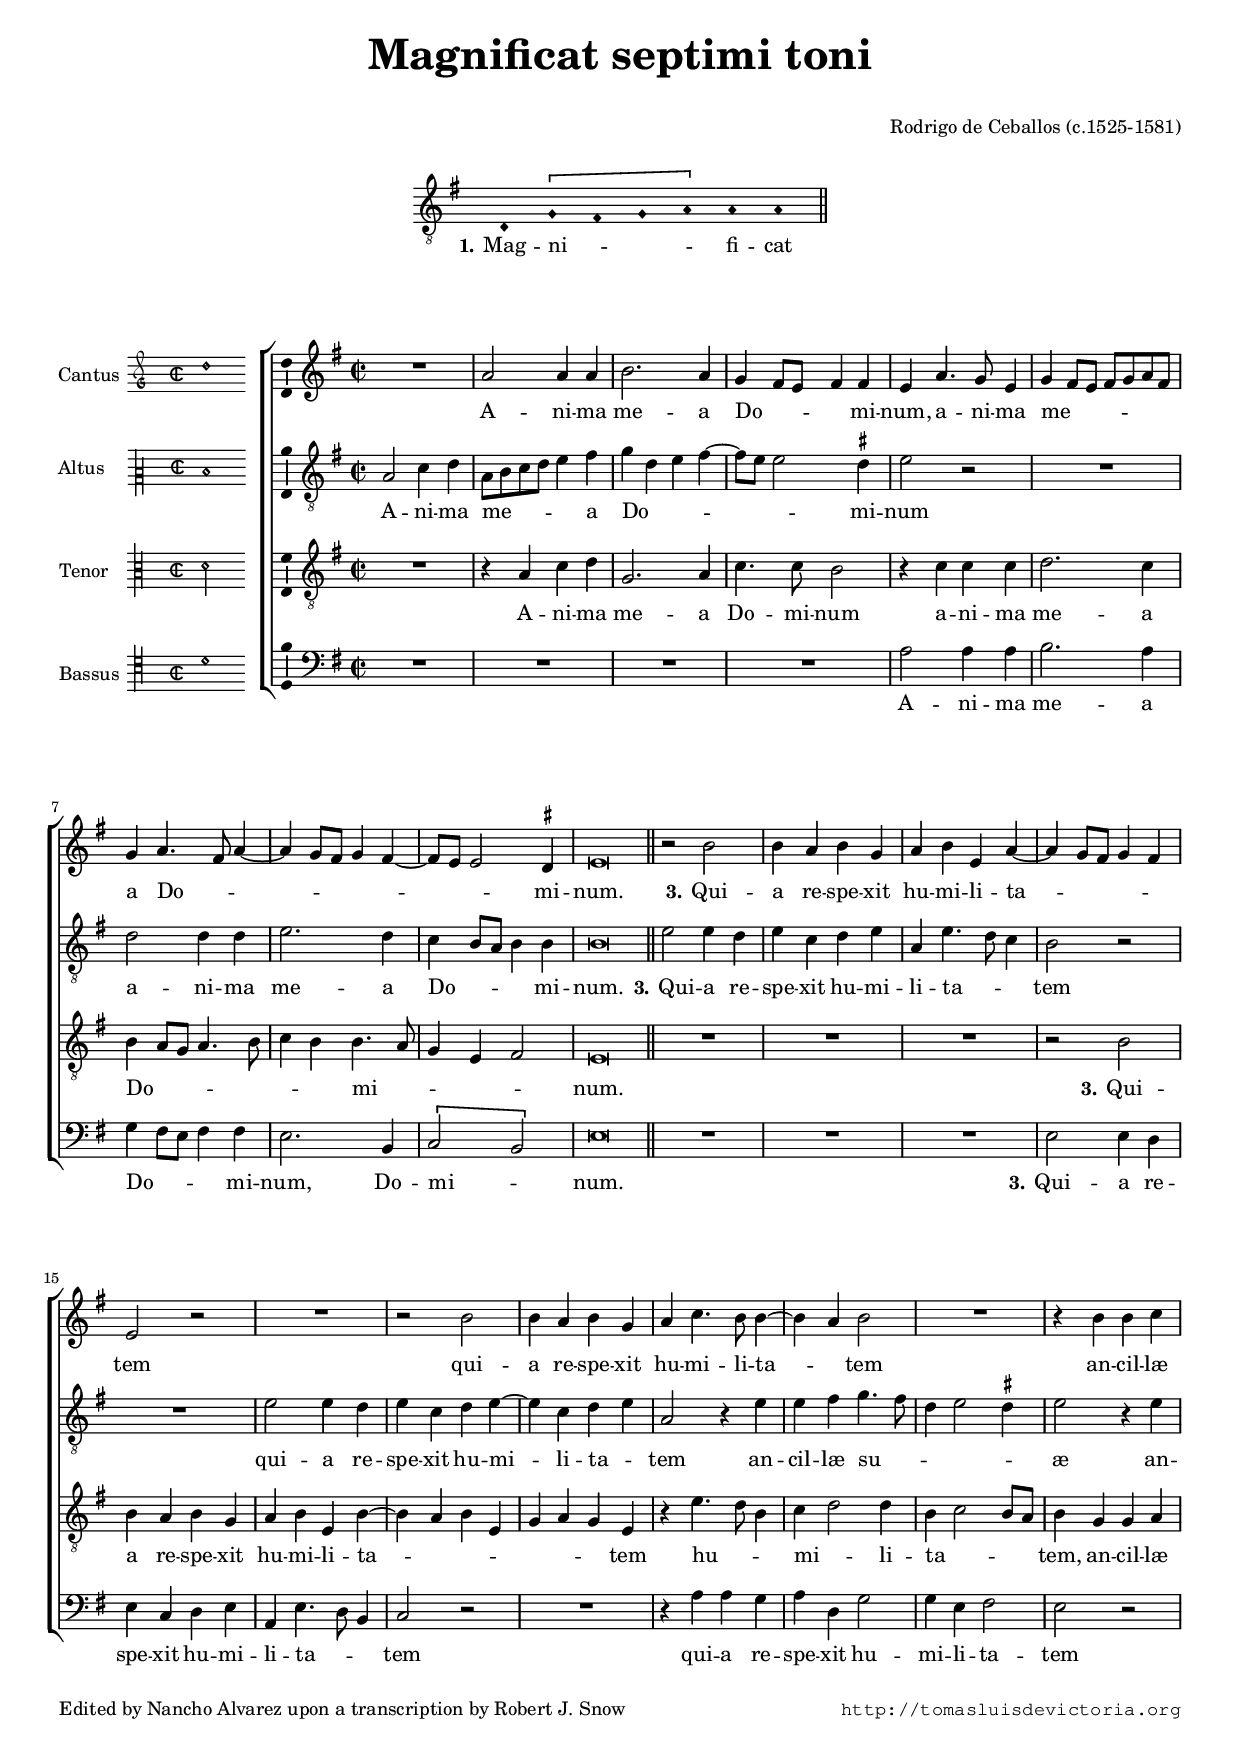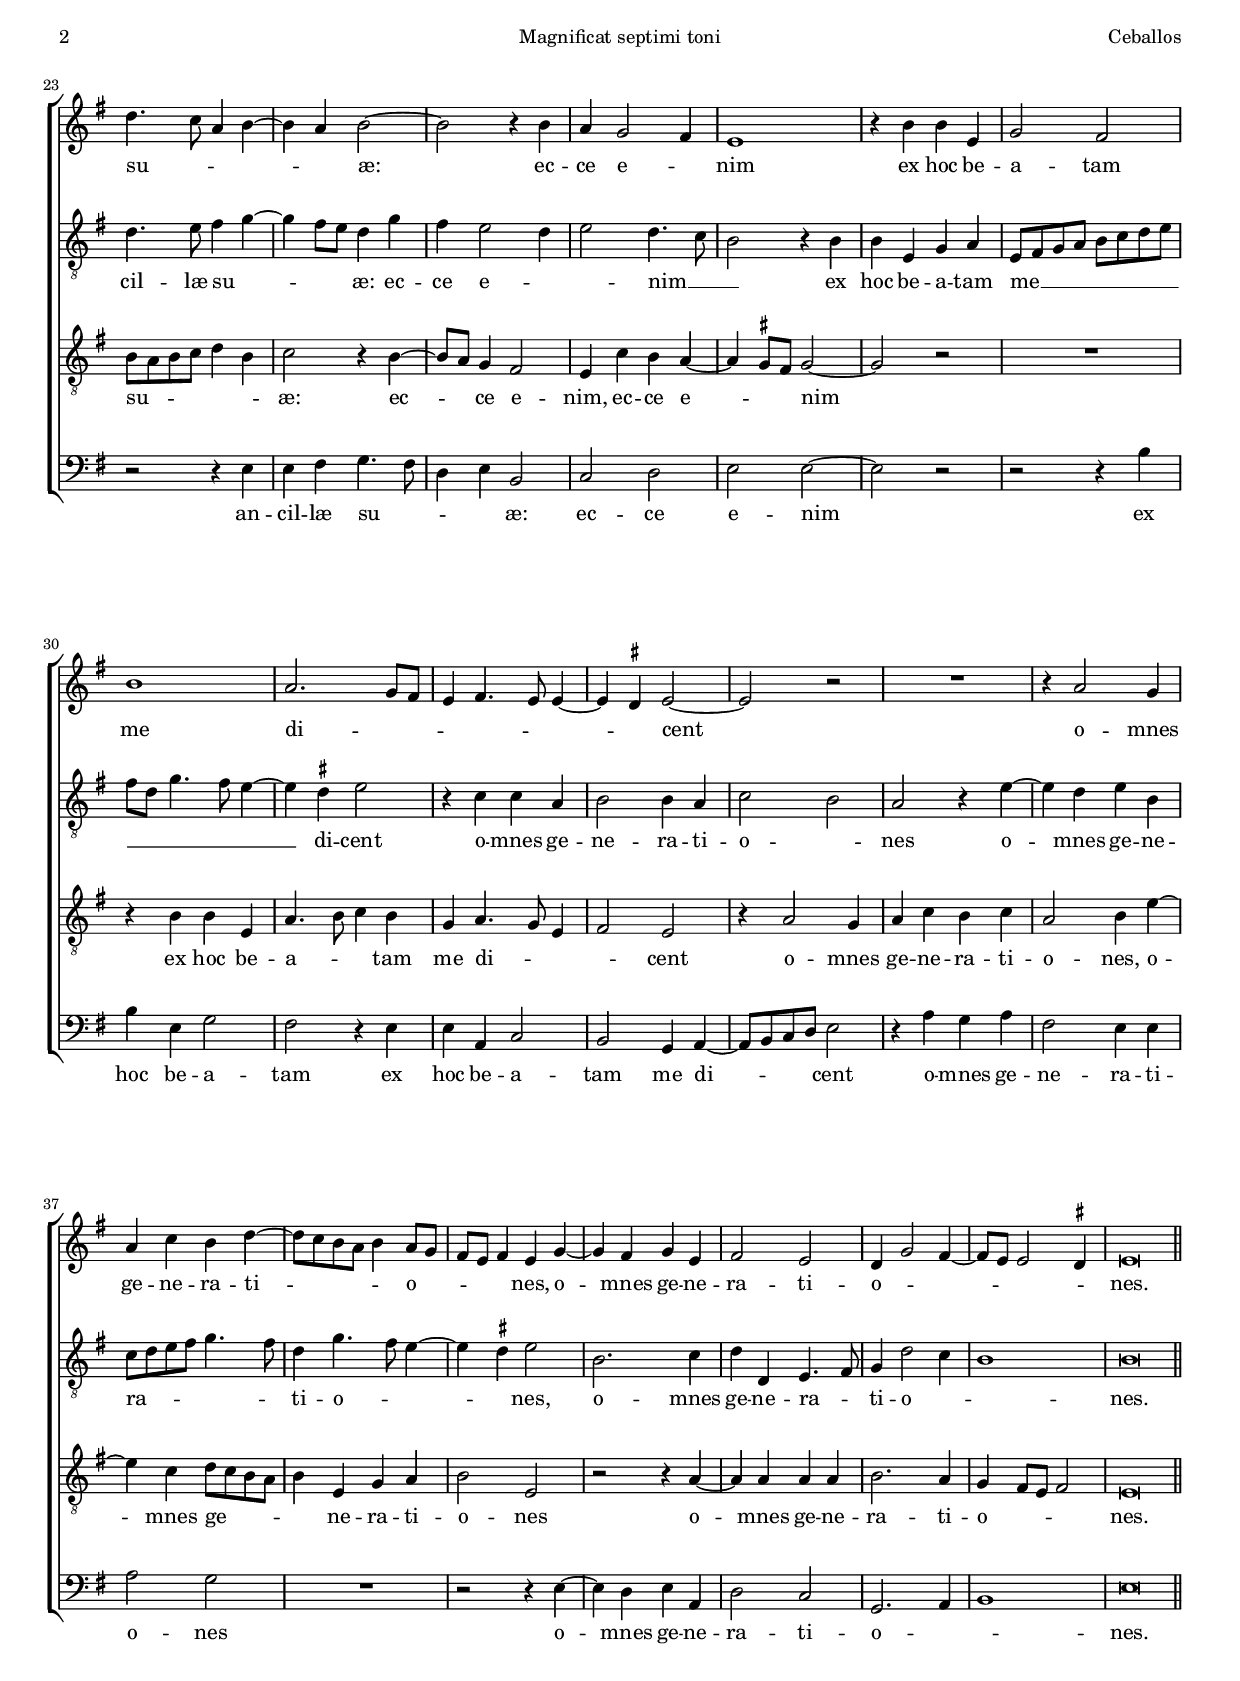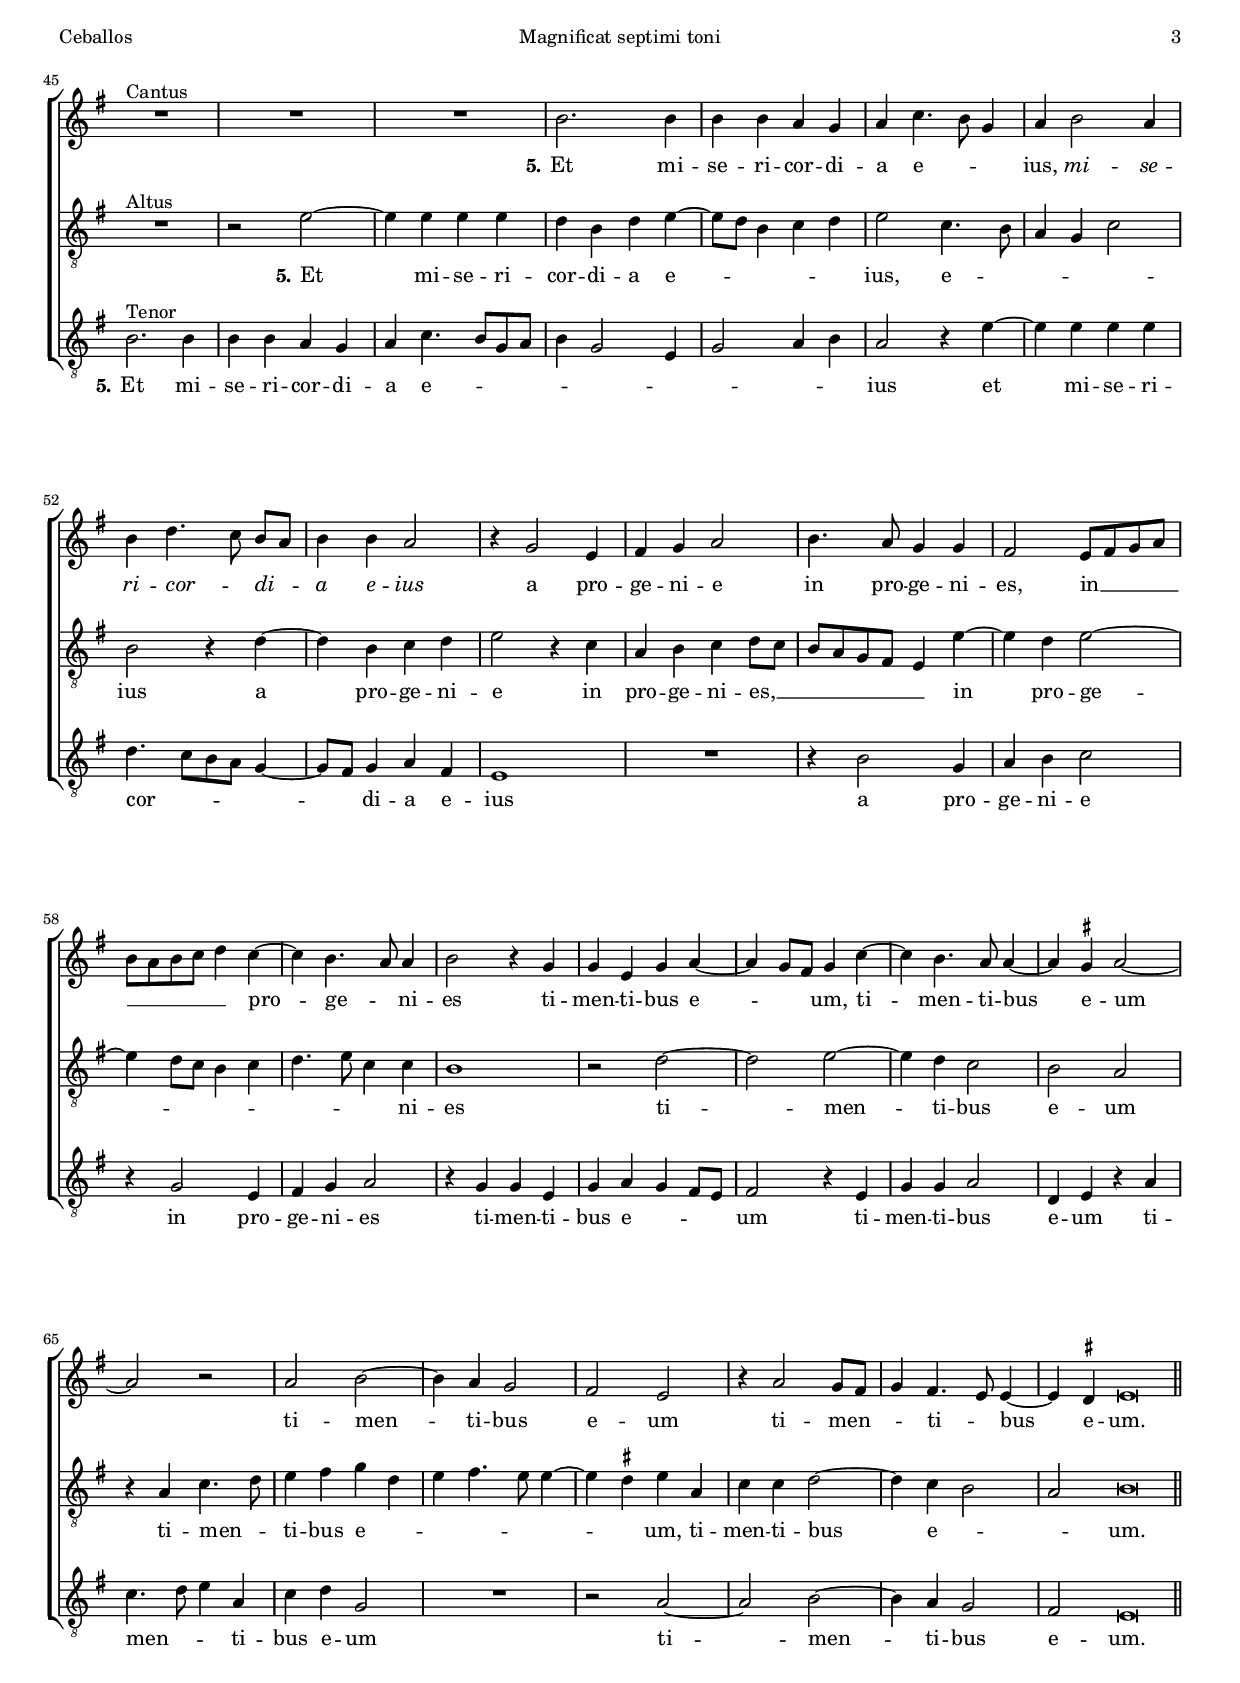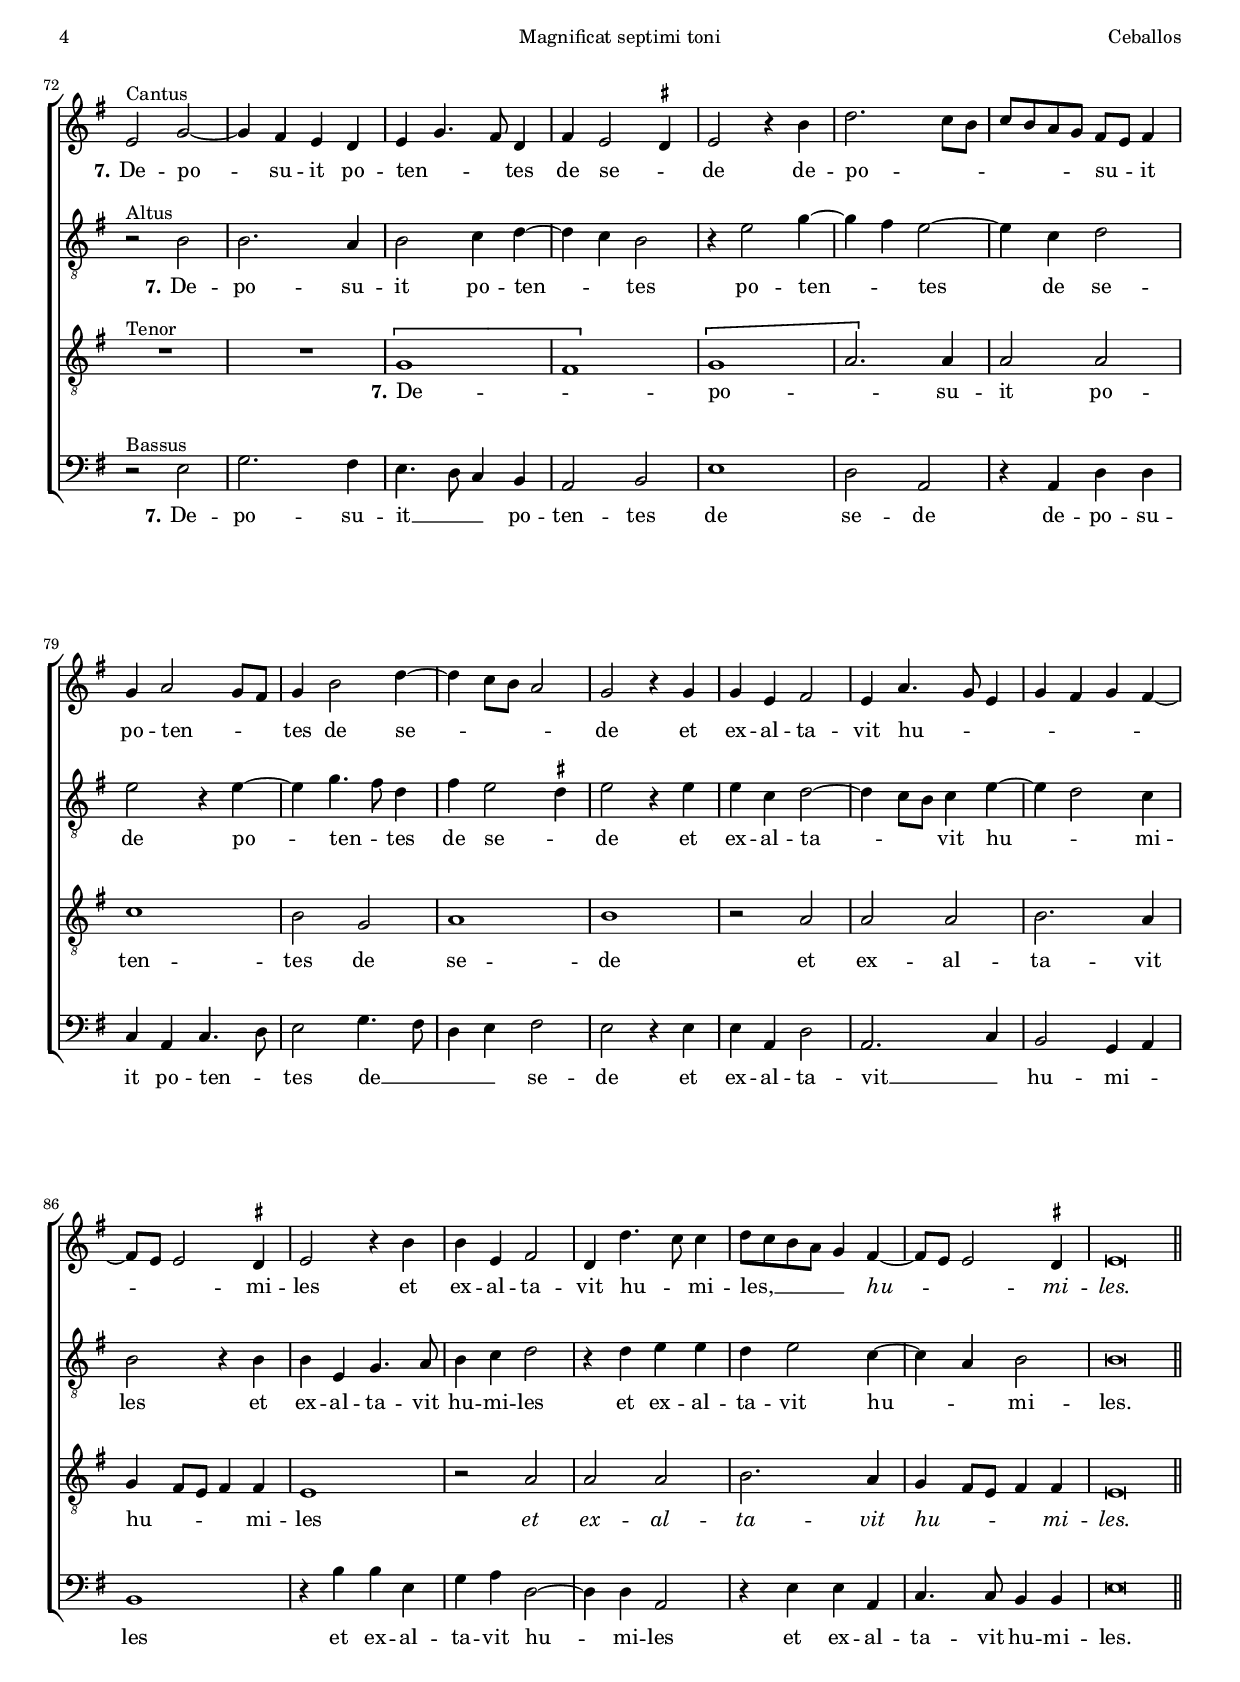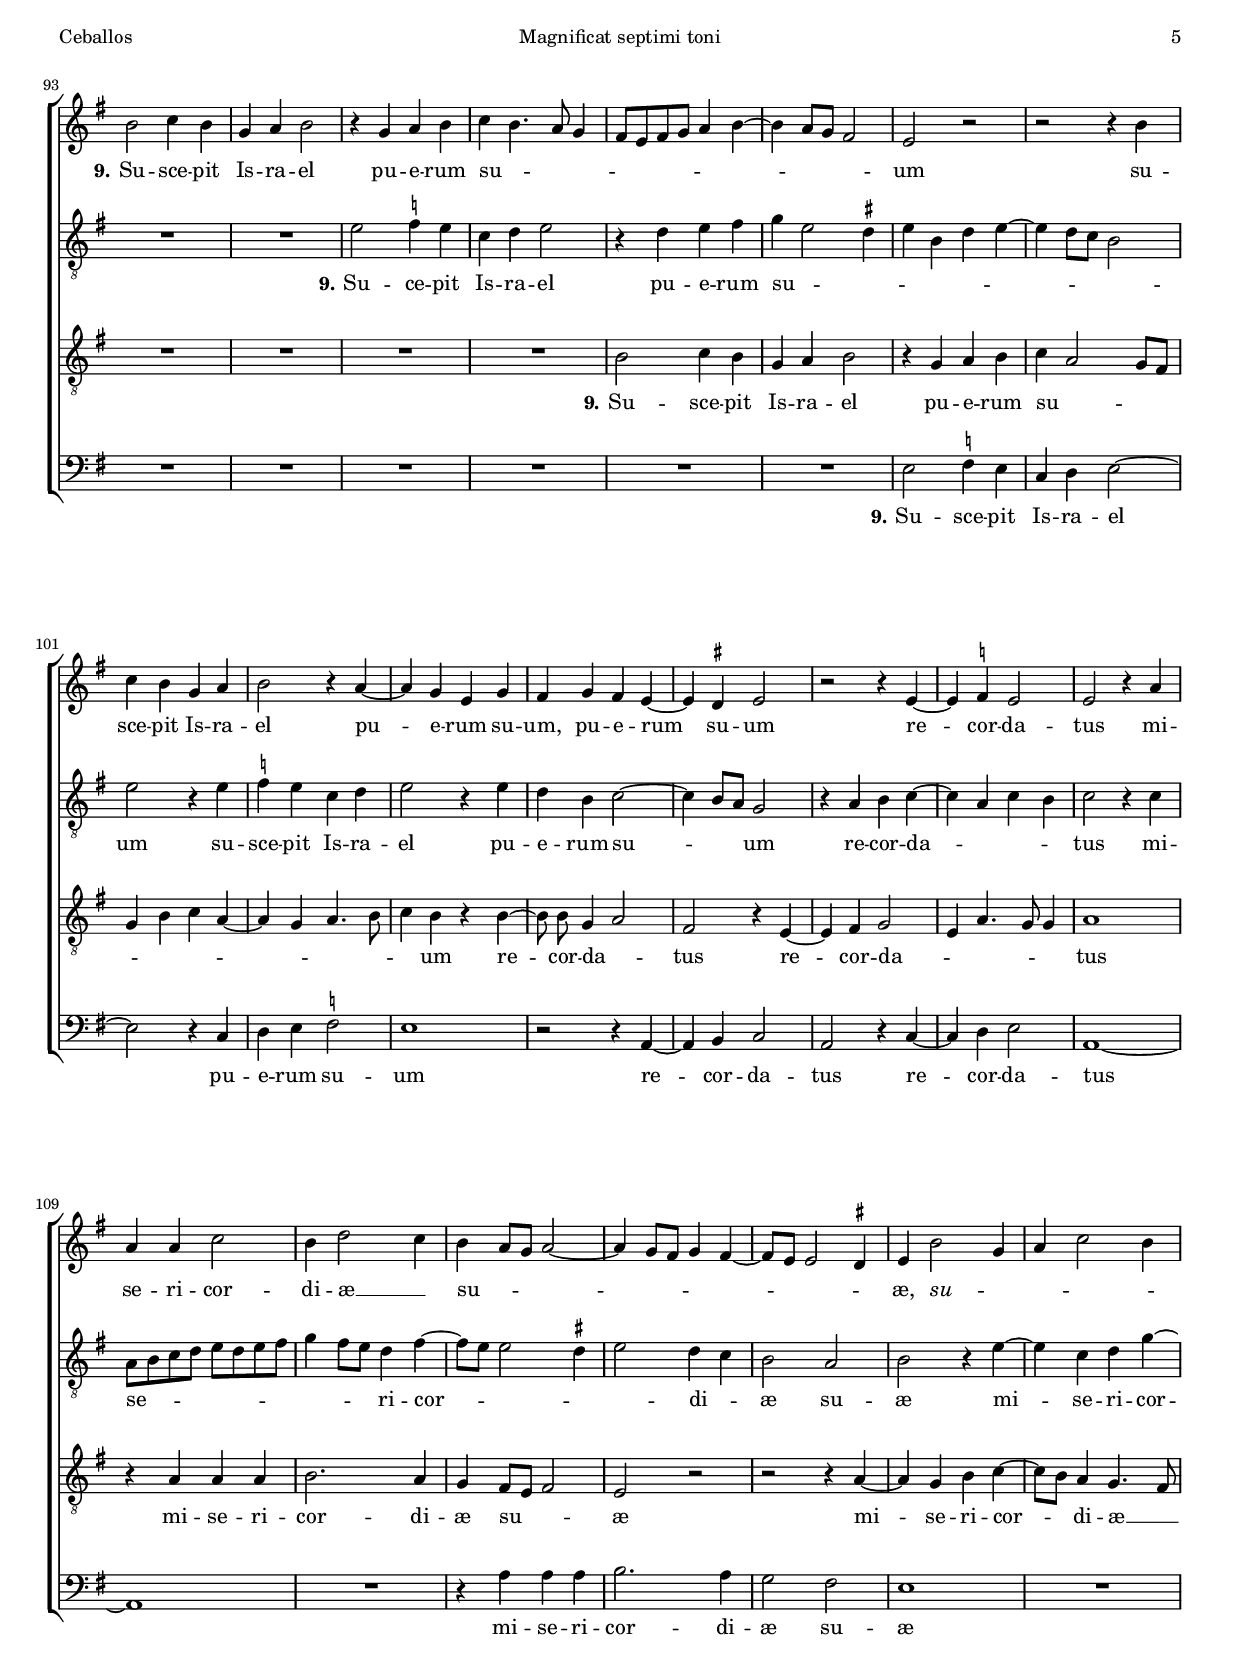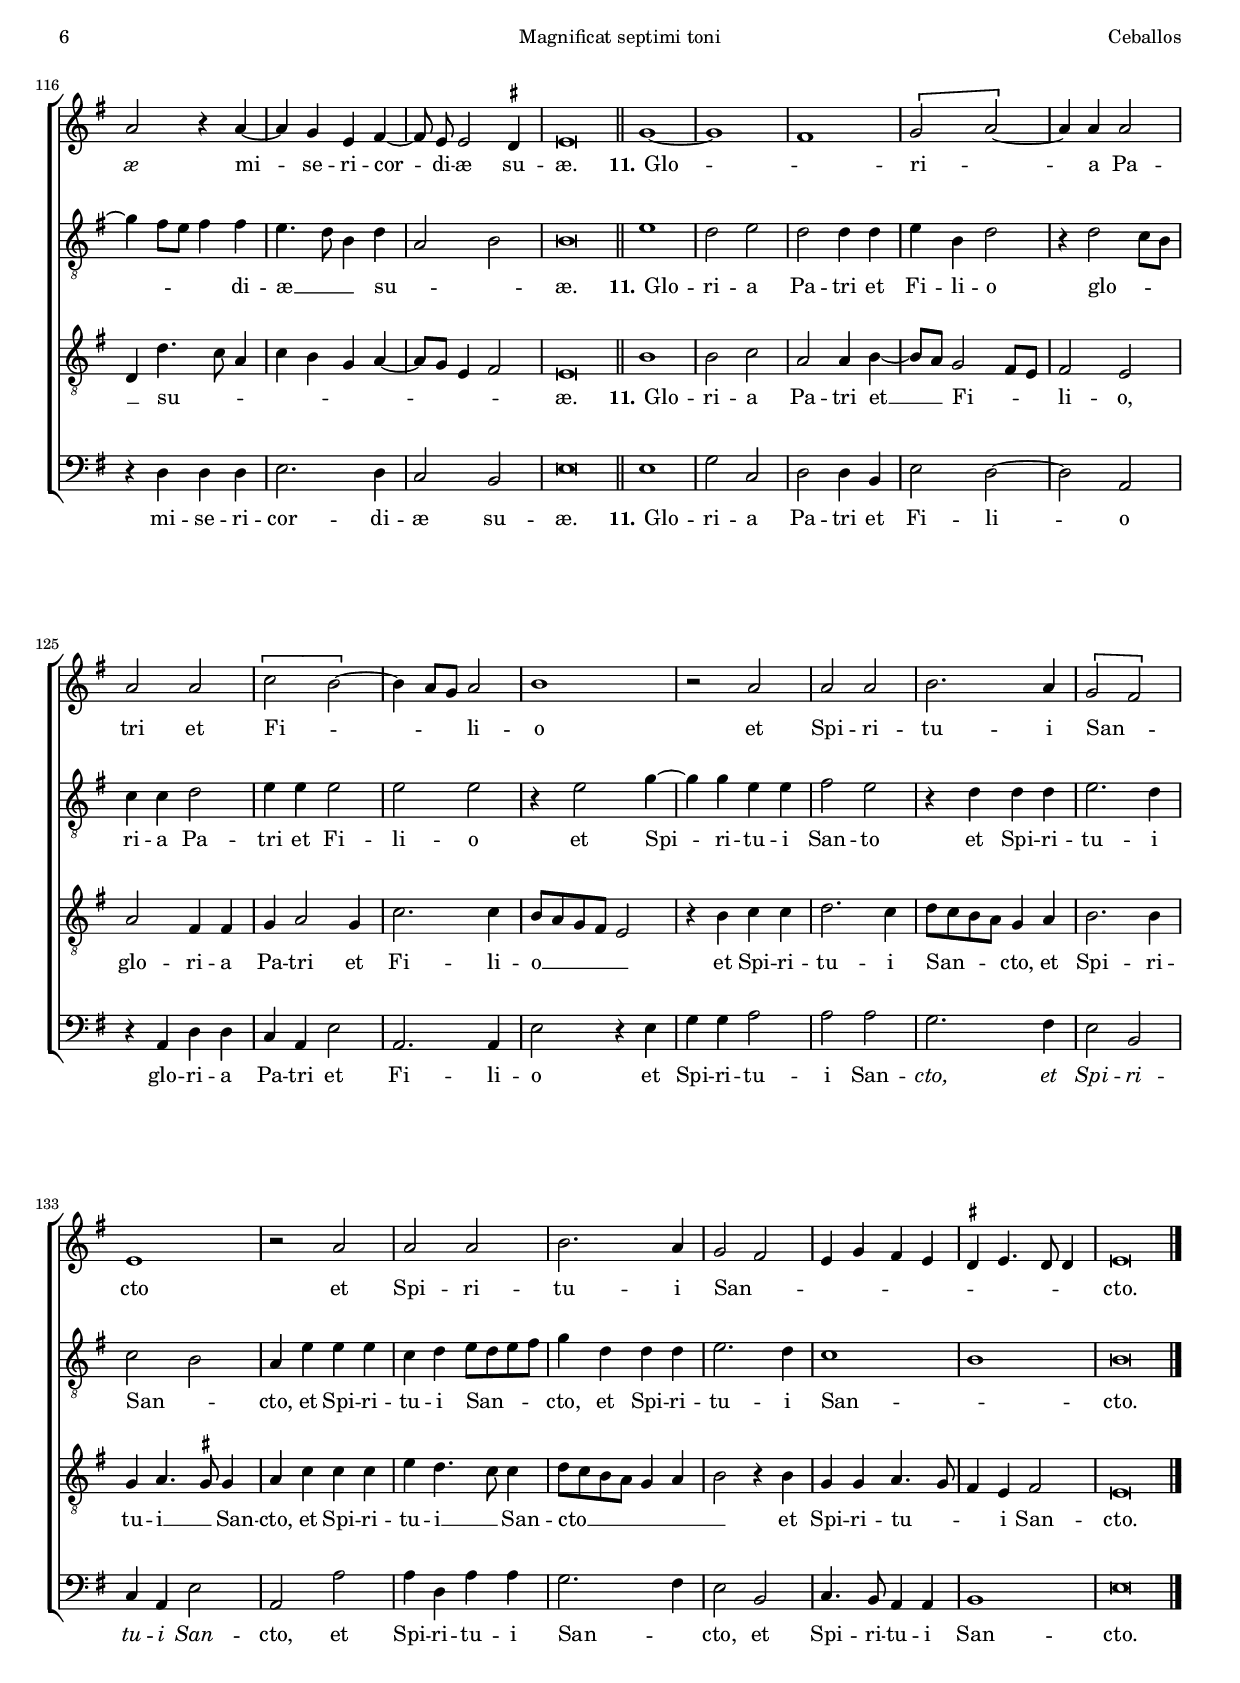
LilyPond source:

\version "2.22.0"

#(set-default-paper-size "a4")
#(set-global-staff-size 16.4)
#(ly:set-option 'point-and-click #f)
%mobile -s15.5 -i3.4

italicas=\override LyricText.font-shape = #'italic
rectas=\override LyricText.font-shape = #'upright
ss=\once \set suggestAccidentals = ##t
incipitwidth = 20
mtempo={\tempo 4 = 100}
mtempob={\tempo 4 = 50}
mt=#(define-music-function (offset) (number?) ; move lyric text
      #{ \once \override LyricText.X-offset = -$offset #})

htitle="Magnificat septimi toni"
hcomposer="Ceballos"

\header {
	title=\markup{\fontsize #3 "Magnificat septimi toni"}
	%subtitle=\markup{""}
	subsubtitle=\markup{\null \vspace #1 }
	composer="Rodrigo de Ceballos (c.1525-1581)"
        pdfauthor=\composer
	%opus="(-)"
%	poet=\markup{}
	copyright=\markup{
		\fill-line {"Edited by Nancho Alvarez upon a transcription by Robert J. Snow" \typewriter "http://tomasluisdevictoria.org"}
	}
%	tagline=""
}

\markup{\null \vspace #.4 }

\score {\transpose c' g {
<<
         \new Voice = "canto" {
                 %\set Staff.instrumentName=""
                 \override Staff.TimeSignature.transparent = ##t
                 \override Stem.transparent = ##t
                 \set Score.timing = ##f
                 \override NoteHead.style = #'neomensural         
                 \clef "G_8" 
                 \key c \major
                 g4 \[c' b c' d'\] d' d'
                 \bar "||"
         }
         \new Lyrics \lyricsto "canto" { 
                \set stanza = "1." Mag -- ni -- _ _ _ fi -- cat 
         }
>>
        }%transpose

\layout {
        \override LigatureBracket.padding = #1
        line-width=13\cm 
        indent=6\cm
        ragged-right = ##f
                %tablet line-width=12\cm
                %tablet indent=4.5\cm
}
}

%tablet \pageBreak


global={\key c \major \time 2/2
        \skip 1*10 \bar "||"
        \skip 1*34 \bar "||" \break
        \skip 1*27 \bar "||" \break
        \skip 1*21 \bar "||" \break
	\skip 1*27 \bar "||"
	\skip 1*21 \bar "|."
}


cantus=\relative c''{
	R1
	d2 d4 d
	e2. d4
	c4 b8 a b4 b
	a d4. c8 a4
	c b8 a b c d b
	c4 d4. b8 d4 ~
	d c8 b c4 b ~
	b8 a a2 \ss gis4
	a\breve*1/2
	r2 e'
	e4 d e c
	d e a, d ~
	d c8 b c4 b
	a2 r
	R1
	r2 e'
	e4 d e c
	d f4. e8 e4 ~
	e d e2
	R1
	r4 e e f
	g4. f8 d4 e ~
	e d e2 ~
	e r4 e
	d4 c2 b4
	a1
	r4 e' e a,
	c2 b
	e1
	d2. c8 b
	a4 b4. a8 a4 ~
	a \ss gis a2 ~
	a2 r
	R1
	r4 d2 c4
	d4 f e g ~
	g8 f e d e4 d8 c 
	b a b4 a c ~
	c b c a
	b2 a
	g4 c2 b4 ~
	b8 a a2 \ss gis4
	a\breve*1/2
	s4*0^\markup{"Cantus"}
	R1*3
	e'2. e4
	e4 e d c
	d f4. e8 c4
	d4 e2 d4
	e4 g4. f8 e[ d]
	e4 e d2
	r4 c2 a4
	b c d2
	e4. d8 c4 c
	b2 a8 b c d
	e d e f g4 f ~
	f e4. d8 d4
	e2 r4 c
	c a c d ~
	d c8 b c4 f ~
	f e4. d8 d4 ~
	d \ss cis d2 ~
	d r
	d2 e ~
	e4 d c2
	b a
	r4 d2 c8 b
	c4 b4. a8 a4 ~
	a \ss gis \mtempob a\breve*1/4 \mtempo 
	s4*0^\markup{"Cantus"}
	a2 c ~
	c4 b a g
	a c4. b8 g4
	b4 a2 \ss gis4
	a2 r4 e'
	g2. f8 e
	f8 e d c b a b4
	c4 d2 c8 b
	c4 e2 g4 ~
	g f8 e d2
	c r4 c
	c a b2
	a4 d4. c8 a4
	c b c b ~
	b8 a a2 \ss gis4
	a2 r4 e'
	e a, b2
	g4 g'4. f8 f4
	g8 f e d c4 b ~
	b8 a a2 \ss gis4
	a\breve*1/2
	e'2 f4 e
	c d e2
	r4 c d e
	f4 e4. d8 c4
	b8 a b c d4 e ~
	e d8 c b2
	a2 r
	r r4 e'
	f e c d
	e2 r4 d ~
	d c a c
	b c b a ~
	a4 \ss gis a2
	r2 r4 a ~
	a \ss bes a2 
	a2 r4 d
	d d f2
	e4 g2 f4
	e4 d8 c d2 ~
	d4 c8 b c4 b ~
	b8 a a2 \ss gis4
	a4 e'2 c4
	d f2 e4
	d2 r4 d ~
	d c a b ~
	b8 \noBeam a a2 \ss gis4
	a\breve*1/2
	c1 ~
	c
	b
	\[c2 d ~ \]
	d4 d d2
	d2 d
	\[f2 e ~ \]
	e4 d8 c d2
	e1
	r2 d
	d d
	e2. d4
	\[c2 b\]
	a1
	r2 d
	d d
	e2. d4
	c2 b
	a4 c b a 
	\ss gis a4. \ss gis8 gis4
	a\breve*1/2
}

altus=\relative c'{
	d2 f4 g
	d8 e f g a4 b
	c4 g a b ~
	b8 a a2 \ss gis4
	a2 r
	R1
	g2 g4 g
	a2. g4
	f e8 d e4 e
	e\breve*1/2
	a2 a4 g
	a f g a
	d,4 a'4. g8 f4
	e2 r
	R1
	a2 a4 g
	a4 f g a ~
	a f g a
	d,2 r4 a'
	a b c4. b8 
	g4 a2 \ss gis4
	a2 r4 a
	g4. a8 b4 c ~
	c b8 a g4 c
	b a2 g4
	a2 g4. f8
	e2 r4 e
	e a, c d
	a8 b c d e f g a
	b g c4. b8 a4 ~
	a \ss gis a2
	r4 f f d
	e2 e4 d
	f2 e
	d2 r4 a' ~
	a g a e
	f8 g a b c4. b8
	g4 c4. b8 a4 ~
	a \ss gis a2
	e2. f4
	g4 g, a4. b8 
	c4 g'2 f4
	e1
	e\breve*1/2
	s4*0^\markup{"Altus"}
	R1
	r2 a ~
	a4 a a a
	g4 e g a ~
	a8 g e4 f g
	a2 f4. e8
	d4 c f2
	e2 r4 g ~
	g e f g
	a2 r4 f
	d e f g8 f
	e d c b a4 a' ~
	a4 g a2 ~
	a4 g8 f e4 f
	g4. a8 f4 f
	e1
	r2 g2 ~
	g a ~
	a4 g f2
	e d
	r4 d f4. g8
	a4 b c g
	a b4. a8 a4 ~
	a \ss gis a d,
	f4 f g2 ~
	g4 f e2
	d e\breve*1/4
	s4*0^\markup{"Altus"}
	r2 e
	e2. d4
	e2 f4 g ~
	g f e2
	r4 a2 c4 ~
	c b a2 ~
	a4 f g2
	a r4 a ~
	a c4. b8 g4
	b4 a2 \ss gis4
	a2 r4 a
	a f g2 ~
	g4 f8 e f4 a ~
	a g2 f4
	e2 r4 e
	e4 a, c4. d8
	e4 f g2
	r4 g a a
	g4 a2 f4 ~
	f d e2
	e\breve*1/2
	R1*2
	a2 \ss bes4 a
	f4 g a2
	r4 g a b
	c4 a2 \ss gis4
	a4 e g a ~
	a4 g8 f e2
	a2 r4 a
	\ss bes a f g
	a2 r4 a
	g e f2 ~
	f4 e8 d c2
	r4 d e f ~
	f d f e
	f2 r4 f
	d8 e f g a g a b
	c4 b8 a g4 b ~
	b8 a a2 \ss gis4
	a2 g4 f
	e2 d
	e2 r4 a ~
	a f g c ~
	c b8 a b4 b
	a4. g8 e4 g
	d2 e
	e\breve*1/2
	a1
	g2 a
	g g4 g
	a e g2 % Snow a2
	r4 g2 f8 e
	f4 f g2
	a4 a a2
	a a
	r4 a2 c4 ~
	c c a a 
	b2 a
	r4 g g g
	a2. g4
	f2 e
	d4 a' a a
	f4 g a8 g a b
	c4 g g g
	a2. g4
	f1
	e
	e\breve*1/2
}

tenor=\relative c'{
	R1
	r4 d f g
	c,2. d4
	f4. f8 e2
	r4 f f f
	g2. f4
	e4 d8 c d4. e8
	f4 e e4. d8
	c4 a b2
	a\breve*1/2
	R1*3
	r2 e'
	e4 d e c
	d e a, e' ~
	e4 d e a,
	c d c a
	r4 a'4. g8 e4
	f4 g2 g4
	e4 f2 e8 d
	e4 c c d
	e8 d e f g4 e
	f2 r4 e ~
	e8 d c4 b2
	a4 f' e d ~
	d \ss cis8 b cis2 ~
	cis r
	R1
	r4 e e a,
	d4. e8 f4 e
	c4 d4. c8 a4
	b2 a
	r4 d2 c4
	d4 f e f
	d2 e4 a ~
	a f g8 f e d
	e4 a, c d
	e2 a,
	r2 r4 d ~
	d4 d d d
	e2. d4
	c4 b8 a b2
	a\breve*1/2
	s4*0^\markup{"Tenor"}
	e'2. e4
	e4 e d c
	d f4. e8 c d
	e4 c2 a4
	c2 d4 e
	d2 r4 a' ~
	a4 a a a
	g4. f8[ e d] c4 ~
	c8 b c4 d b
	a1
	R1
	r4 e'2 c4
	d4 e f2
	r4 c2 a4
	b c d2
	r4 c c a
	c d c b8 a
	b2 r4 a
	c c d2
	g,4 a r d
	f4. g8 a4 d,
	f4 g c,2
	R1
	r2 d ~
	d2 e ~
	e4 d c2
	b a\breve*1/4
	s4*0^\markup{"Tenor"}
	R1*2
	\[c1
	b\]
	\[c
	d2.\] d4
	d2 d
	f1
	e2 c % Snow e2 d
	d1
	e
	r2 d
	d d
	e2. d4
	c b8 a b4 b
	a1
	r2 d
	d d
	e2. d4
	c b8 a b4 b
	a\breve*1/2
	R1*4
	e'2 f4 e
	c d e2
	r4 c d e
	f d2 c8 b
	c4 e f d ~
	d c d4. e8
	f4 e r4 e ~
	e8 \noBeam e c4 d2
	b2 r4 a ~
	a b c2
	a4 d4. c8 c4 % Snow \ss cis8 cis4
	d1
	r4 d d d
	e2. d4
	c4 b8 a b2
	a2 r
	r r4 d ~
	d4 c e f ~
	f8 e d4 c4. b8
	g4 g'4. f8 d4
	f4 e c d ~
	d8 c a4 b2
	a\breve*1/2
	e'1
	e2 f
	d d4 e ~
	e8 d c2 b8 a
	b2 a
	d2 b4 b
	c d2 c4
	f2. f4
	e8 d c b a2
	r4 e' f f
	g2. f4
	g8 f e d c4 d
	e2. e4
	c4 d4. \ss cis8 cis4
	d4 f f f
	a4 g4. f8 f4
	g8 f e d c4 d
	e2 r4 e
	c c d4. c8
	b4 a b2
	a\breve*1/2
}

bassus=\relative c'{
	R1*4
	d2 d4 d
	e2. d4
	c4 b8 a b4 b
	a2. e4
	\[f2 e\]
	a\breve*1/2
	R1*3
	a2 a4 g
	a f g a
	d,4 a'4. g8 e4
	f2 r
	R1
	r4 d' d c
	d g, c2
	c4 a b2
	a r
	r2 r4 a
	a b c4. b8 
	g4 a e2
	f2 g
	a a ~
	a r
	r r4 e'
	e a, c2
	b r4 a
	a d, f2
	e2 c4 d ~
	8 e f g a2
	r4 d c d
	b2 a4 a
	d2 c
	R1
	r2 r4 a ~
	a g a d,
	g2 f
	c2. d4
	e1
	a\breve*1/2
	R1*27
	s4*0^\markup{"Bassus"}
	r2 a
	c2. b4
	a4. g8 f4 e
	d2 e
	a1
	g2 d
	r4 d g g
	f d f4. g8
	a2 c4. b8
	g4 a b2
	a r4 a
	a d, g2
	d2. f4
	e2 c4 d
	e1
	r4 e' e a,
	c d g,2 ~
	g4 g d2
	r4 a' a d,
	f4. f8 e4 e
	a\breve*1/2
	R1*6
	a2 \ss bes4 a
	f g a2 ~
	a r4 f
	g a \ss bes2
	a1
	r2 r4 d, ~
	d4 e f2
	d r4 f ~
	f g a2
	d,1 ~
	d
	R1
	r4 d' d d
	e2. d4
	c2 b
	a1
	R1
	r4 g g g
	a2. g4
	f2 e
	a\breve*1/2
	a1
	c2 f,
	g2 g4 e
	a2 g ~
	g d
	r4 d g g
	f d a'2
	d,2. d4
	a'2 r4 a
	c c d2
	d d
	c2. b4
	a2 e
	f4 d a'2
	d, d'
	d4 g, d' d
	c2. b4
	a2 e
	f4. e8 d4 d
	e1
	a\breve*1/2
}

textocantus=\lyricmode{
A -- ni -- ma me -- a Do -- _ _ _ mi -- num,
a -- ni -- ma me -- _ _ _ _ _ _ a Do -- _ _ _ _ _ _ _ _ mi -- num.
\set stanza = "3."
Qui -- a re -- spe -- xit hu -- mi -- li -- ta -- _ _ _ _ tem
qui -- a re -- spe -- xit hu -- mi -- li -- ta -- _ tem
an -- cil -- læ su -- _ _ _ _ æ:
ec -- ce e -- _ nim ex hoc be -- a -- tam me di -- _ _ _ _ _ _ _ cent
o -- mnes ge -- ne -- ra -- ti -- _ _ _ _ o -- _ _ _ _ nes,
o -- mnes ge -- ne -- ra -- ti -- o -- _ _ _ _ _ nes.
\set stanza = "5."
Et mi -- se -- ri -- cor -- di -- a e -- _ _ ius,
\italicas
mi -- se -- ri -- cor -- _ di -- _ a e -- ius
\rectas
a pro -- ge -- ni -- e in pro -- ge -- ni -- es,
in __ _ _ _ _ _ _ _ _ pro -- ge -- _ ni -- es
ti -- men -- ti -- bus e -- _ _ um,
ti -- men -- ti -- bus e -- um
ti -- men -- ti -- bus e -- um
ti -- \mt #.4 men -- _ _ ti -- _ bus e -- um.
\set stanza = "7."
De -- po -- su -- it po -- ten -- _ _ tes de se -- _ de
de -- po -- _ _ _ _ _ _ su -- _ it
po -- ten -- _ _ tes de se -- _ _ _ de
et ex -- al -- ta -- vit hu -- _ _ _ _ _ _ _ _ mi -- les
et ex -- al -- ta -- vit hu -- _ mi -- les, __ _ _ _ _ 
\italicas
hu -- _ _ mi -- les.
\rectas
\set stanza = "9."
Su -- sce -- pit Is -- ra -- el
pu -- e -- rum su -- _ _ _ _ _ _ _ _ _ _ _ _ um
su -- sce -- pit Is -- ra -- el
pu -- e -- rum su -- um,
pu -- e -- rum su -- um
re -- cor -- da -- tus
mi -- se -- ri -- cor -- di -- æ __ _ su -- _ _ _ _ _ _ _ _ _ _ æ,
\italicas
su -- _ _ _ _ æ
\rectas
mi -- se -- ri -- cor -- di -- æ su -- æ.
\set stanza = "11."
\mt #-.6
Glo -- _ ri -- _ a Pa -- tri 
et Fi -- _ _ _ li -- o
et Spi -- ri -- tu -- i San -- _ cto
et Spi -- ri -- tu -- i San -- _ _ _ _ _ _ _ _ _ cto.
}

textoaltus=\lyricmode{
A -- ni -- ma me -- _ _ _ _ a Do -- _ _ _ _ _ mi -- num
a -- ni -- ma me -- a Do -- _ _ _ mi -- num.
\set stanza = "3."
\mt #.5 Qui -- a re -- spe -- xit hu -- mi -- li -- ta -- _ _ tem
qui -- a re -- spe -- xit hu -- mi -- li -- ta -- _ tem
an -- cil -- læ su -- _ _ _ _ æ
an -- cil -- læ su -- _ _ _ æ:
ec -- ce e -- _ _ nim __ _ _ 
ex hoc be -- a -- tam me __ _ _ _ _ _ _ _ _ _ _ _ _ di -- cent
o -- mnes ge -- ne -- ra -- ti -- o -- _ nes
o -- mnes ge -- ne -- ra -- _ _ _ _ _ ti -- o -- _ _ _ nes,
o -- mnes ge -- ne -- ra -- _ ti -- o -- _ _ nes.
\set stanza = "5."
Et mi -- se -- ri -- cor -- di -- a e -- _ _ _ _ ius,
e -- _ _ _ _ ius
a pro -- ge -- ni -- e
in pro -- ge -- ni -- es, __ _ _ _ _ _ _ 
in pro -- ge -- _ _ _ _ _ _ _ ni -- es
ti -- men -- ti -- bus e -- um
ti -- men -- _ ti -- bus e -- _ _ _ _ _ _ um,
ti -- men -- ti -- bus e -- _ _ um.
\set stanza = "7."
De -- po -- su -- it po -- ten -- _ tes
po -- ten -- _ tes de se -- de
po -- ten -- _ tes de se -- _ de
et ex -- al -- ta -- _ _ vit hu -- _ mi -- les
et ex -- al -- ta -- vit hu -- mi -- les
et ex -- al -- ta -- vit hu -- _ mi -- les.
\set stanza = "9."
Su -- ce -- pit Is -- ra -- el
pu -- e -- rum su -- _ _ _ _ _ _ _ _ _ um
su -- sce -- pit Is -- ra -- el
pu -- e -- rum su -- _ _ um
re -- cor -- da -- _ _ _ tus
mi -- se -- _ _ _ _ _ _ _ _ _ _ ri -- cor -- _ _ _ _ di -- _ æ
su -- æ
mi -- se -- ri -- \mt #.7 cor -- _ _ _ di -- æ __ _ _ su -- _ _ æ.
\set stanza = "11."
\mt #-.6
Glo -- ri -- a Pa -- tri et Fi -- li -- o
glo -- _ _ ri -- a Pa -- tri et Fi -- li -- o
et Spi -- ri -- tu -- i San -- to
et Spi -- ri -- tu -- i San -- _ cto,
et Spi -- ri -- tu -- i San -- _ _ _ cto,
et Spi -- ri -- tu -- i San -- _ cto.
}

textotenor=\lyricmode{
A -- ni -- ma me -- a Do -- mi -- num
a -- ni -- ma me -- a Do -- _ _ _ _ _ _ mi -- _ _ _ _ num.
\set stanza = "3."
Qui -- a re -- spe -- xit hu -- mi -- li -- ta -- _ _ _ _ _ _ tem
hu -- _ _ mi -- _ li -- ta -- _ _ _ tem,
an -- cil -- læ su -- _ _ _ _ _ æ:
ec -- _ ce e -- nim,
ec -- ce e -- _ _ nim
ex hoc be -- a -- _ _ tam me di -- _ _ _ cent
o -- mnes ge -- ne -- ra -- ti -- o -- nes,
o -- mnes ge -- _ _ _ _ ne -- ra -- ti -- o -- nes
o -- mnes ge -- ne -- ra -- ti -- o -- _ _ _ nes.
\set stanza = "5."
Et mi -- se -- ri -- cor -- di -- a e -- _ _ _ _ _ _ _ _ _ ius
et mi -- se -- ri -- cor -- _ _ _ _ _ di -- a e -- ius
a pro -- ge -- ni -- e
in pro -- ge -- ni -- es
ti -- men -- ti -- bus e -- _ _ _ um
ti -- men -- ti -- bus e -- um
ti -- men -- _ _ ti -- bus e -- um
ti -- men -- ti -- bus e -- um.
\set stanza = "7."
De -- _ po -- _ su -- it po -- ten -- tes de se -- de
et ex -- al -- ta -- vit hu -- _ _ _ mi -- les
\italicas
et ex -- al -- ta -- vit hu -- _ _ _ mi -- les.
\rectas
\set stanza = "9."
Su -- sce -- pit Is -- ra -- el
pu -- e -- rum su -- _ _ _ _ _ _ _ _ _ _ _ um
re -- cor -- da -- _ tus
re -- cor -- da -- _ _ _ _ tus
mi -- se -- ri -- cor -- di -- æ su -- _ _ æ
mi -- se -- ri -- cor -- _ di -- æ __ _ _ su -- _ _ _ _ _ _ _ _ _ æ.
\set stanza = "11."
\mt #-.6
Glo -- ri -- a Pa -- tri
et __ _ Fi -- _ _ li -- o,
glo -- ri -- a Pa -- tri et Fi -- li -- o __ _ _ _ _ 
et Spi -- ri -- tu -- i San -- _ _ _ cto,
et Spi -- ri -- tu -- i __ _ \mt #.7 San -- cto,
et Spi -- ri -- tu -- i __ _ \mt #.7 San -- cto __ _ _ _ _ _ _ 
et Spi -- ri -- tu -- _ _ i San -- cto.
}

textobassus=\lyricmode{
A -- ni -- ma me -- a Do -- _ _ _ mi -- num,
Do -- mi -- _ num.
\set stanza = "3."
Qui -- a re -- spe -- xit hu -- mi -- li -- ta -- _ _ tem
qui -- a re -- spe -- xit hu -- mi -- li -- ta -- tem
an -- cil -- læ su -- _ _ _ æ:
ec -- ce e -- nim
ex hoc be -- a -- tam
ex hoc be -- a -- tam me di -- _ _ _ cent
o -- mnes ge -- ne -- ra -- ti -- o -- nes
o -- mnes ge -- ne -- ra -- ti -- o -- _ _ nes.
\set stanza = "7."
De -- po -- su -- it __ _ _ po -- ten -- tes de se -- de
de -- po -- su -- it po -- ten -- _ tes de __ _ _ _ se -- de
et ex -- al -- ta -- vit __ _ hu -- \mt #.3 mi -- _ les
et ex -- al -- ta -- vit hu -- mi -- les
et ex -- al -- ta -- vit hu -- mi -- les.
\set stanza = "9."
Su -- sce -- pit Is -- ra -- el
pu -- e -- rum su -- um
re -- cor -- da -- tus
re -- cor -- da -- tus
mi -- se -- ri -- cor -- di -- æ su -- æ
mi -- se -- ri -- cor -- di -- æ su -- æ.
\set stanza = "11."
\mt #-.6
Glo -- ri -- a Pa -- tri et Fi -- li -- o
glo -- ri -- a Pa -- tri et Fi -- li -- o
et Spi -- ri -- tu -- i San --
\italicas
cto,
et Spi -- ri -- tu -- i San -- 
\rectas
cto,
et Spi -- ri -- tu -- i San -- _ cto,
et Spi -- ri -- tu -- i San -- cto.
}


incipitcantus=\markup{
	\score{
		{ 
		\set Staff.instrumentName="Cantus "
		\override NoteHead.style = #'neomensural
		\override Staff.TimeSignature.style = #'neomensural
		\cadenzaOn 
		\clef "petrucci-g"
		\key c \major
		\time 2/2
                d''1
		} 

	\layout { line-width=\incipitwidth indent = 0 }
	}
}

incipitaltus=\markup{
	\score{
		{ 
		\set Staff.instrumentName="Altus    "
		\override NoteHead.style = #'neomensural 
		\override Staff.TimeSignature.style = #'neomensural
		\cadenzaOn 
		\clef "petrucci-c2"
		\key c \major
		\time 2/2
                d'1
		} 
	\layout { line-width=\incipitwidth indent = 0 }
	}
}


incipittenor=\markup{
	\score{
		{ 
		\set Staff.instrumentName="Tenor   "
		\override NoteHead.style = #'neomensural 
		\override Staff.TimeSignature.style = #'neomensural
		\cadenzaOn 
		\clef "petrucci-c3"
		\key c \major
		\time 2/2
                d'2*2
		} 
	\layout { line-width=\incipitwidth indent=0 }
	}
}

incipitbassus=\markup{
	\score{
		{ 
		\set Staff.instrumentName="Bassus "
		\override NoteHead.style = #'neomensural
		\override Staff.TimeSignature.style = #'neomensural
		\cadenzaOn 
		\clef "petrucci-c4"
		\key c \major
		\time 2/2
                d'1
		} 
	\layout { line-width=\incipitwidth indent = 0 }
	}
}

%\layout {
%       \context {\Voice
%               \remove Ligature_bracket_engraver
%               \consists Mensural_ligature_engraver
%       }
%       line-width=\incipitwidth
%       indent = 0
%}

\score {\transpose c' g{
\new ChoirStaff<<

	\new Staff <<\global
	\new Voice="v1" {
		\set Staff.instrumentName=\incipitcantus
		\clef "treble"
		\cantus }
	\new Lyrics \lyricsto "v1" {\textocantus }
	>>

	\new Staff <<\global
	\new Voice="v2" {
		\set Staff.instrumentName=\incipitaltus
		\clef "G_8"
		\altus }
	\new Lyrics \lyricsto "v2" {\textoaltus }
	>>
	
	\new Staff <<\global
	\new Voice="v3" {
		\set Staff.instrumentName=\incipittenor
		\clef "G_8"
		\tenor }
	\new Lyrics \lyricsto "v3" {\textotenor }
	>>

	\new Staff <<\global
	\new Voice="v4" {
		\set Staff.instrumentName=\incipitbassus
		\clef "bass"
		\bassus }
	\new Lyrics \lyricsto "v4" {\textobassus }
	>>
	
>>

	} % transpose

\layout{ 
	\context {\Lyrics 
		\override VerticalAxisGroup.staff-affinity = #UP
		\override VerticalAxisGroup.nonstaff-relatedstaff-spacing =
			#'((basic-distance . 0) (minimum-distance . 0) (padding . 1))
		\override LyricText.font-size = #1.2
		\override LyricHyphen.minimum-distance = #0.5
	}
	\context {\Score 
		tempoHideNote = ##t
		\override BarNumber.padding = #2 
	}
	\context {\Voice 
		%melismaBusyProperties = #'()
		%autoBeaming = ##f
	}
	\context {\Staff 
                \RemoveEmptyStaves
                %\override VerticalAxisGroup.remove-first = ##t
		\override VerticalAxisGroup.staff-staff-spacing =
			#'((basic-distance . 11) (minimum-distance . 0) (padding . 1))
		\consists Ambitus_engraver 
		\override LigatureBracket.padding = #1
	}
}

%\midi { \mtempo }

}


\paper{
	evenHeaderMarkup=\markup  \fill-line { \fromproperty #'page:page-number-string \htitle \hcomposer }
	oddHeaderMarkup= \markup  \fill-line { \on-the-fly #not-first-page \hcomposer \on-the-fly #not-first-page \htitle \on-the-fly #not-first-page \fromproperty #'page:page-number-string }
	%system-count=20
	%page-count = 8
	ragged-last-bottom = ##f
	indent=3.6\cm
	system-system-spacing =
	#'((basic-distance . 20) (minimum-distance . 0) (padding . 5))
	top-system-spacing = % header
	#'((basic-distance . 9) (minimum-distance . 0) (padding . 0))
	last-bottom-spacing = % footer
	#'((basic-distance . 12) (minimum-distance . 0) (padding . 0))
	markup-system-spacing.padding = #1.5
}
